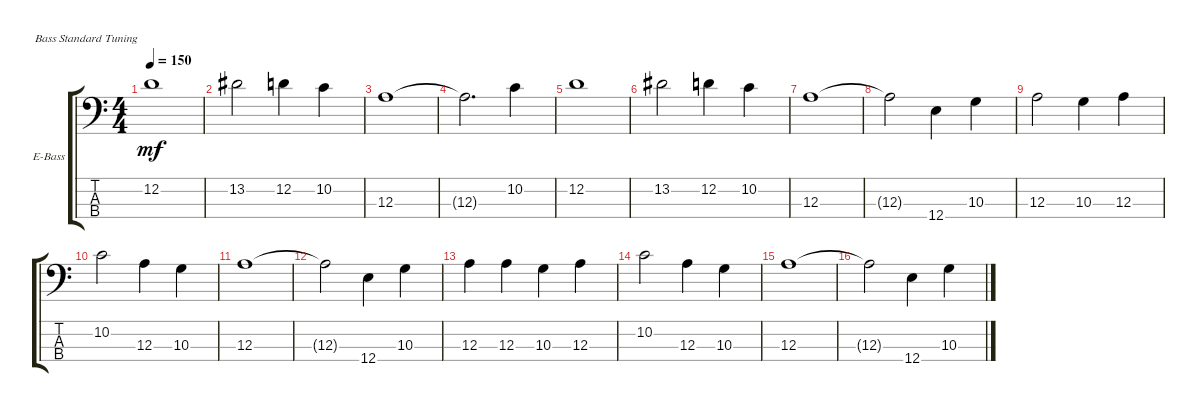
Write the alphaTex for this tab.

\defaultSystemsLayout 4
\bracketExtendMode groupsimilarinstruments
\firstSystemTrackNameOrientation horizontal
\otherSystemsTrackNameOrientation horizontal
\track ("Electric Bass" "E-Bass") {instrument electricbassfinger}
\staff {score tabs}
\tuning (G2 D2 A1 E1)
\ts (4 4)
\tempo 150
\clef f4
\ks c
12.2.1{dy mf} |
13.2.2 12.2.4 10.2.4 |
12.3.1 |
12.3{t}.2{d} 10.2.4 |
12.2.1 |
13.2.2 12.2.4 10.2.4 |
12.3.1 |
12.3{t}.2 12.4.4 10.3.4 |
12.3.2 10.3.4 12.3.4 |
10.2.2 12.3.4 10.3.4 |
12.3.1 |
12.3{t}.2 12.4.4 10.3.4 |
12.3.4 12.3.4 10.3.4 12.3.4 |
10.2.2 12.3.4 10.3.4 |
12.3.1 |
12.3{t}.2 12.4.4 10.3.4
